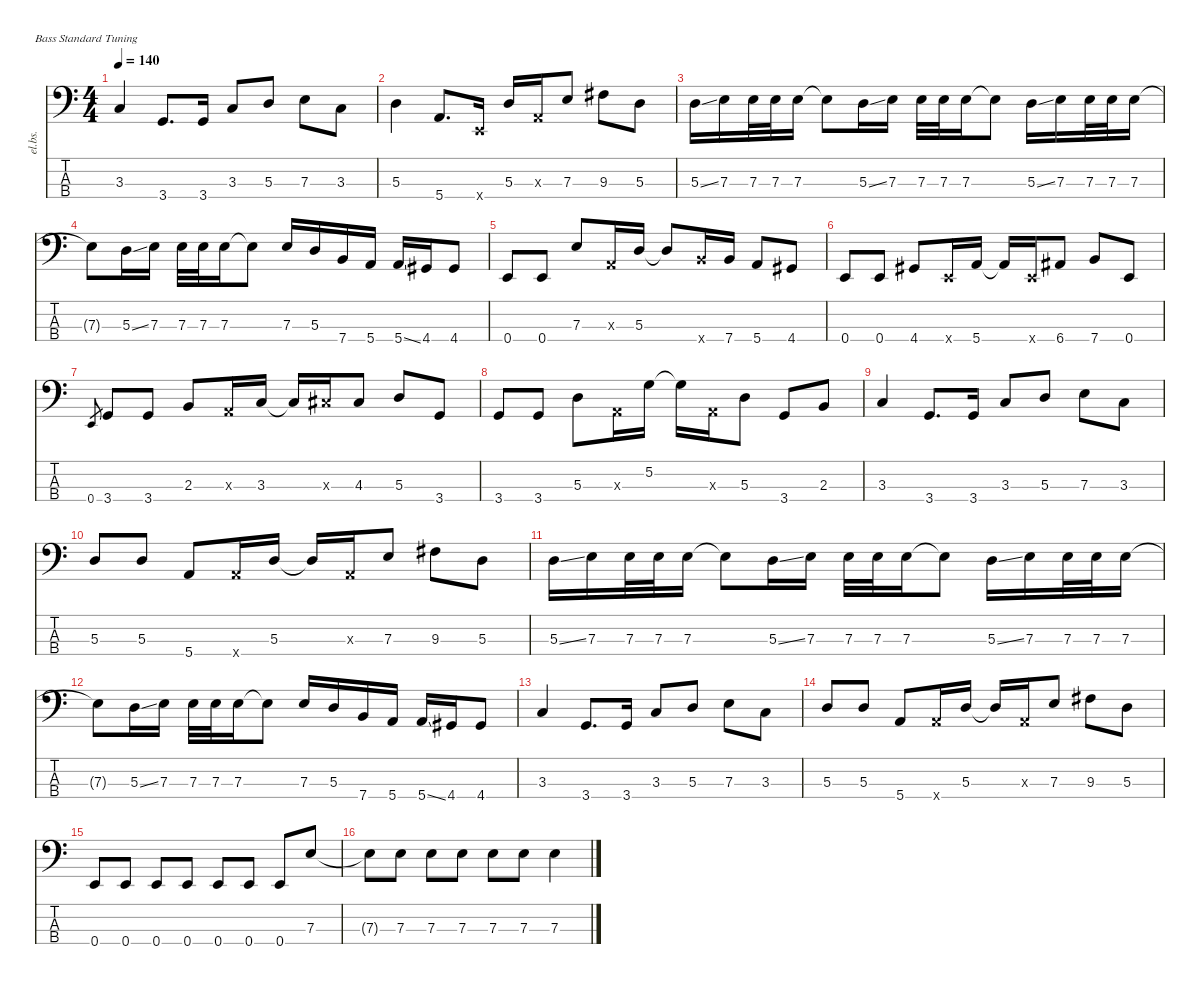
\defaultSystemsLayout 4
\hideDynamics
\bracketExtendMode nobrackets
\track ("Electric Bass" "el.bs.") {instrument electricbassfinger}
\staff {score tabs}
\tuning (G2 D2 A1 E1)
\ts (4 4)
\tempo 140
\clef f4
\ks c
3.3.4{dy mf beam Up} 3.4.8{d beam Up} 3.4.16{beam Up} 3.3.8{beam Up} 5.3.8{beam Up} 7.3.8{beam Down} 3.3.8{beam Down} |
5.3.4{beam Down} 5.4.8{d beam Up} 0.4{x}.16{beam Up} 5.3.16{beam Up} 0.3{x}.16{beam Up} 7.3.8{beam Up} 9.3{acc #}.8{beam Down} 5.3.8{beam Down} |
5.3{ss}.16{beam Down} 7.3.16{beam Down} 7.3.32{beam Down} 7.3.32{beam Down} 7.3.16{beam Down} 7.3{t}.8{beam Down} 5.3{ss}.16{beam Down} 7.3.16{beam Down} 7.3.32{beam Down} 7.3.32{beam Down} 7.3.16{beam Down} 7.3{t}.8{beam Down} 5.3{ss}.16{beam Down} 7.3.16{beam Down} 7.3.32{beam Down} 7.3.32{beam Down} 7.3.16{beam Down} |
7.3{t}.8{beam Down} 5.3{ss}.16{beam Down} 7.3.16{beam Down} 7.3.32{beam Down} 7.3.32{beam Down} 7.3.16{beam Down} 7.3{t}.8{beam Down} 7.3.16{beam Up} 5.3.16{beam Up} 7.4.16{beam Up} 5.4.16{beam Up} 5.4{ss}.16{beam Up} 4.4{acc #}.16{beam Up} 4.4{acc #}.8{beam Up} |
0.4.8{beam Up} 0.4.8{beam Up} 7.3.8{beam Up} 0.3{x}.16{beam Up} 5.3.16{beam Up} 5.3{t}.8{beam Up} 7.4{x}.16{beam Up} 7.4.16{beam Up} 5.4.8{beam Up} 4.4{acc #}.8{beam Up} |
0.4.8{beam Up} 0.4.8{beam Up} 4.4{acc #}.8{beam Up} 0.4{x}.16{beam Up} 5.4.16{beam Up} 5.4{t}.16{beam Up} 0.4{x}.16{beam Up} 6.4{acc #}.8{beam Up} 7.4.8{beam Up} 0.4.8{beam Up} |
0.4.8{gr beam Up} 3.4.8{beam Up} 3.4.8{beam Up} 2.3.8{beam Up} 0.3{x}.16{beam Up} 3.3.16{beam Up} 3.3{t}.16{beam Up} 4.3{x acc #}.16{beam Up} 4.3{acc #}.8{beam Up} 5.3.8{beam Up} 3.4.8{beam Up} |
3.4.8{beam Up} 3.4.8{beam Up} 5.3.8{beam Down} 0.3{x}.16{beam Down} 5.2.16{beam Down} 5.2{t}.16{beam Down} 0.3{x}.16{beam Down} 5.3.8{beam Down} 3.4.8{beam Up} 2.3.8{beam Up} |
3.3.4{beam Up} 3.4.8{d beam Up} 3.4.16{beam Up} 3.3.8{beam Up} 5.3.8{beam Up} 7.3.8{beam Down} 3.3.8{beam Down} |
5.3.8{beam Up} 5.3.8{beam Up} 5.4.8{beam Up} 5.4{x}.16{beam Up} 5.3.16{beam Up} 5.3{t}.16{beam Up} 0.3{x}.16{beam Up} 7.3.8{beam Up} 9.3{acc #}.8{beam Down} 5.3.8{beam Down} |
5.3{ss}.16{beam Down} 7.3.16{beam Down} 7.3.32{beam Down} 7.3.32{beam Down} 7.3.16{beam Down} 7.3{t}.8{beam Down} 5.3{ss}.16{beam Down} 7.3.16{beam Down} 7.3.32{beam Down} 7.3.32{beam Down} 7.3.16{beam Down} 7.3{t}.8{beam Down} 5.3{ss}.16{beam Down} 7.3.16{beam Down} 7.3.32{beam Down} 7.3.32{beam Down} 7.3.16{beam Down} |
7.3{t}.8{beam Down} 5.3{ss}.16{beam Down} 7.3.16{beam Down} 7.3.32{beam Down} 7.3.32{beam Down} 7.3.16{beam Down} 7.3{t}.8{beam Down} 7.3.16{beam Up} 5.3.16{beam Up} 7.4.16{beam Up} 5.4.16{beam Up} 5.4{ss}.16{beam Up} 4.4{acc #}.16{beam Up} 4.4{acc #}.8{beam Up} |
3.3.4{beam Up} 3.4.8{d beam Up} 3.4.16{beam Up} 3.3.8{beam Up} 5.3.8{beam Up} 7.3.8{beam Down} 3.3.8{beam Down} |
5.3.8{beam Up} 5.3.8{beam Up} 5.4.8{beam Up} 5.4{x}.16{beam Up} 5.3.16{beam Up} 5.3{t}.16{beam Up} 0.3{x}.16{beam Up} 7.3.8{beam Up} 9.3{acc #}.8{beam Down} 5.3.8{beam Down} |
0.4.8{beam Up} 0.4.8{beam Up} 0.4.8{beam Up} 0.4.8{beam Up} 0.4.8{beam Up} 0.4.8{beam Up} 0.4.8{beam Up} 7.3.8{beam Up} |
7.3{t}.8{beam Down} 7.3.8{beam Down} 7.3.8{beam Down} 7.3.8{beam Down} 7.3.8{beam Down} 7.3.8{beam Down} 7.3.4{beam Down}
